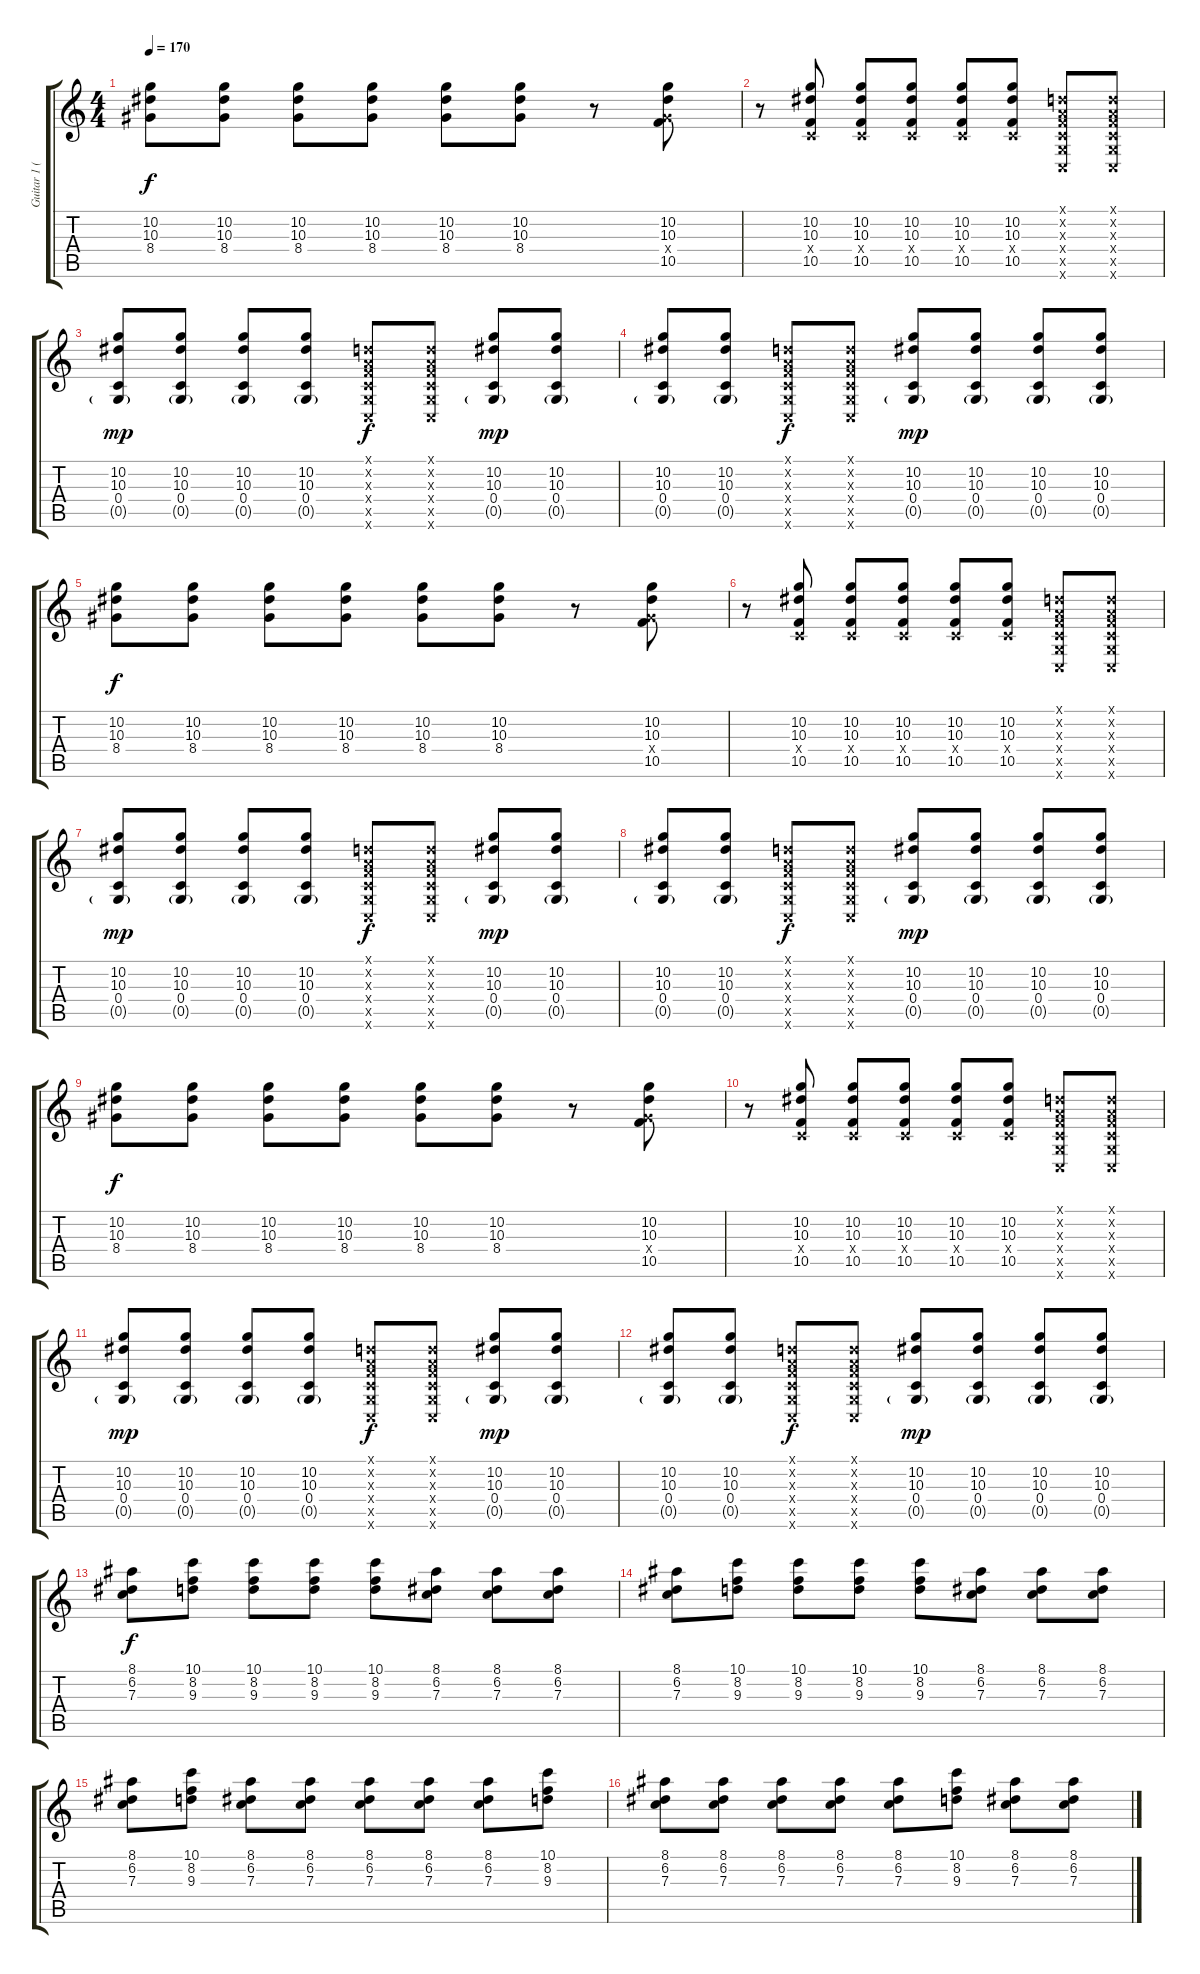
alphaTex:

\track ("Guitar 1 (Lee)" "Guitar 1 (") {instrument electricguitarjazz}
\staff {score tabs}
\tuning (D4 A3 F3 C3 G2 C2) {hide}
\ts (4 4)
\tempo 170
\clef g2
\ks c
(10.2 10.3 8.4).8{dy f instrument distortionguitar} (10.2 10.3 8.4).8 (10.2 10.3 8.4).8 (10.2 10.3 8.4).8 (10.2 10.3 8.4).8 (10.2 10.3 8.4).8 r.8 (10.2 10.3 8.4{x} 10.5).8 |
r.8 (10.2 10.3 0.4{x} 10.5).8 (10.2 10.3 0.4{x} 10.5).8 (10.2 10.3 0.4{x} 10.5).8 (10.2 10.3 0.4{x} 10.5).8 (10.2 10.3 0.4{x} 10.5).8 (0.1{x} 0.2{x} 0.3{x} 0.4{x} 0.5{x} 0.6{x}).8 (0.1{x} 0.2{x} 0.3{x} 0.4{x} 0.5{x} 0.6{x}).8 |
(10.2 10.3 0.4 0.5{g}).8{dy mp} (10.2 10.3 0.4 0.5{g}).8 (10.2 10.3 0.4 0.5{g}).8 (10.2 10.3 0.4 0.5{g}).8 (0.1{x} 0.2{x} 0.3{x} 0.4{x} 0.5{x} 0.6{x}).8{dy f} (0.1{x} 0.2{x} 0.3{x} 0.4{x} 0.5{x} 0.6{x}).8 (10.2 10.3 0.4 0.5{g}).8{dy mp} (10.2 10.3 0.4 0.5{g}).8 |
(10.2 10.3 0.4 0.5{g}).8 (10.2 10.3 0.4 0.5{g}).8 (0.1{x} 0.2{x} 0.3{x} 0.4{x} 0.5{x} 0.6{x}).8{dy f} (0.1{x} 0.2{x} 0.3{x} 0.4{x} 0.5{x} 0.6{x}).8 (10.2 10.3 0.4 0.5{g}).8{dy mp} (10.2 10.3 0.4 0.5{g}).8 (10.2 10.3 0.4 0.5{g}).8 (10.2 10.3 0.4 0.5{g}).8 |
(10.2 10.3 8.4).8{dy f instrument distortionguitar} (10.2 10.3 8.4).8 (10.2 10.3 8.4).8 (10.2 10.3 8.4).8 (10.2 10.3 8.4).8 (10.2 10.3 8.4).8 r.8 (10.2 10.3 8.4{x} 10.5).8 |
r.8 (10.2 10.3 0.4{x} 10.5).8 (10.2 10.3 0.4{x} 10.5).8 (10.2 10.3 0.4{x} 10.5).8 (10.2 10.3 0.4{x} 10.5).8 (10.2 10.3 0.4{x} 10.5).8 (0.1{x} 0.2{x} 0.3{x} 0.4{x} 0.5{x} 0.6{x}).8 (0.1{x} 0.2{x} 0.3{x} 0.4{x} 0.5{x} 0.6{x}).8 |
(10.2 10.3 0.4 0.5{g}).8{dy mp} (10.2 10.3 0.4 0.5{g}).8 (10.2 10.3 0.4 0.5{g}).8 (10.2 10.3 0.4 0.5{g}).8 (0.1{x} 0.2{x} 0.3{x} 0.4{x} 0.5{x} 0.6{x}).8{dy f} (0.1{x} 0.2{x} 0.3{x} 0.4{x} 0.5{x} 0.6{x}).8 (10.2 10.3 0.4 0.5{g}).8{dy mp} (10.2 10.3 0.4 0.5{g}).8 |
(10.2 10.3 0.4 0.5{g}).8 (10.2 10.3 0.4 0.5{g}).8 (0.1{x} 0.2{x} 0.3{x} 0.4{x} 0.5{x} 0.6{x}).8{dy f} (0.1{x} 0.2{x} 0.3{x} 0.4{x} 0.5{x} 0.6{x}).8 (10.2 10.3 0.4 0.5{g}).8{dy mp} (10.2 10.3 0.4 0.5{g}).8 (10.2 10.3 0.4 0.5{g}).8 (10.2 10.3 0.4 0.5{g}).8 |
(10.2 10.3 8.4).8{dy f instrument distortionguitar} (10.2 10.3 8.4).8 (10.2 10.3 8.4).8 (10.2 10.3 8.4).8 (10.2 10.3 8.4).8 (10.2 10.3 8.4).8 r.8 (10.2 10.3 8.4{x} 10.5).8 |
r.8 (10.2 10.3 0.4{x} 10.5).8 (10.2 10.3 0.4{x} 10.5).8 (10.2 10.3 0.4{x} 10.5).8 (10.2 10.3 0.4{x} 10.5).8 (10.2 10.3 0.4{x} 10.5).8 (0.1{x} 0.2{x} 0.3{x} 0.4{x} 0.5{x} 0.6{x}).8 (0.1{x} 0.2{x} 0.3{x} 0.4{x} 0.5{x} 0.6{x}).8 |
(10.2 10.3 0.4 0.5{g}).8{dy mp} (10.2 10.3 0.4 0.5{g}).8 (10.2 10.3 0.4 0.5{g}).8 (10.2 10.3 0.4 0.5{g}).8 (0.1{x} 0.2{x} 0.3{x} 0.4{x} 0.5{x} 0.6{x}).8{dy f} (0.1{x} 0.2{x} 0.3{x} 0.4{x} 0.5{x} 0.6{x}).8 (10.2 10.3 0.4 0.5{g}).8{dy mp} (10.2 10.3 0.4 0.5{g}).8 |
(10.2 10.3 0.4 0.5{g}).8 (10.2 10.3 0.4 0.5{g}).8 (0.1{x} 0.2{x} 0.3{x} 0.4{x} 0.5{x} 0.6{x}).8{dy f} (0.1{x} 0.2{x} 0.3{x} 0.4{x} 0.5{x} 0.6{x}).8 (10.2 10.3 0.4 0.5{g}).8{dy mp} (10.2 10.3 0.4 0.5{g}).8 (10.2 10.3 0.4 0.5{g}).8 (10.2 10.3 0.4 0.5{g}).8 |
(8.1 6.2 7.3).8{dy f} (10.1 8.2 9.3).8 (10.1 8.2 9.3).8 (10.1 8.2 9.3).8 (10.1 8.2 9.3).8 (8.1 6.2 7.3).8 (8.1 6.2 7.3).8 (8.1 6.2 7.3).8 |
(8.1 6.2 7.3).8 (10.1 8.2 9.3).8 (10.1 8.2 9.3).8 (10.1 8.2 9.3).8 (10.1 8.2 9.3).8 (8.1 6.2 7.3).8 (8.1 6.2 7.3).8 (8.1 6.2 7.3).8 |
(8.1 6.2 7.3).8 (10.1 8.2 9.3).8 (8.1 6.2 7.3).8 (8.1 6.2 7.3).8 (8.1 6.2 7.3).8 (8.1 6.2 7.3).8 (8.1 6.2 7.3).8 (10.1 8.2 9.3).8 |
(8.1 6.2 7.3).8 (8.1 6.2 7.3).8 (8.1 6.2 7.3).8 (8.1 6.2 7.3).8 (8.1 6.2 7.3).8 (10.1 8.2 9.3).8 (8.1 6.2 7.3).8 (8.1 6.2 7.3).8
